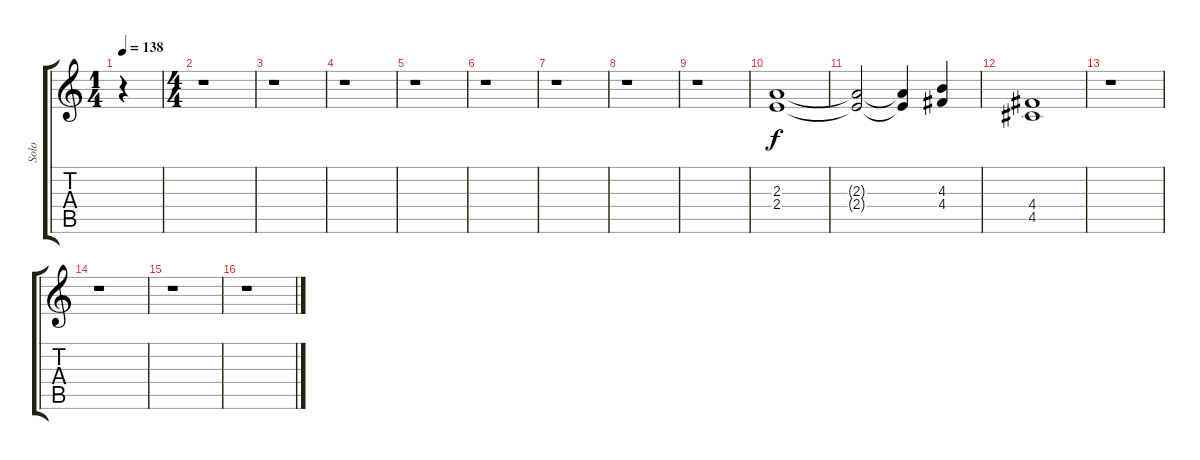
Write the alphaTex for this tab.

\track ("Solo" "Solo") {instrument distortionguitar}
\staff {score tabs}
\tuning (E4 B3 G3 D3 A2 E2) {hide}
\ts (1 4)
\tempo 138
\clef g2
\ks c
r.4{dy f instrument distortionguitar} |
\ts (4 4)
r.1 |
r.1 |
r.1 |
r.1 |
r.1 |
r.1 |
r.1 |
r.1 |
(2.3 2.4).1 |
(2.3{t} 2.4{t}).2 (2.3{t} 2.4{t}).4 (4.3 4.4).4 |
(4.4 4.5).1 |
r.1 |
r.1 |
r.1 |
r.1
